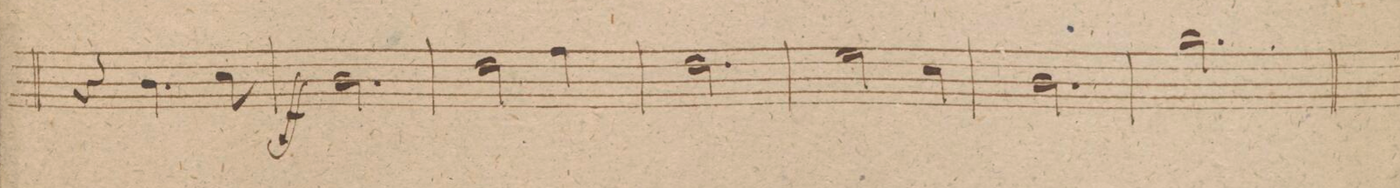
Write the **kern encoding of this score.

**kern	**dynam
*I"Clarinetto 1mo in A	*
*clefG2	*
*k[f#c#g#d#]	*
*M3/4	*
4r	.
4.g#	.
8a	.
=121	=121
2.g#	ff
=122	=122
2b	.
4dd#	.
=123	=123
2.b	.
=124	=124
2cc#	.
4a	.
=125	=125
2.g#	.
=126	=126
2.ee	.
=127	=127
*-	*-
